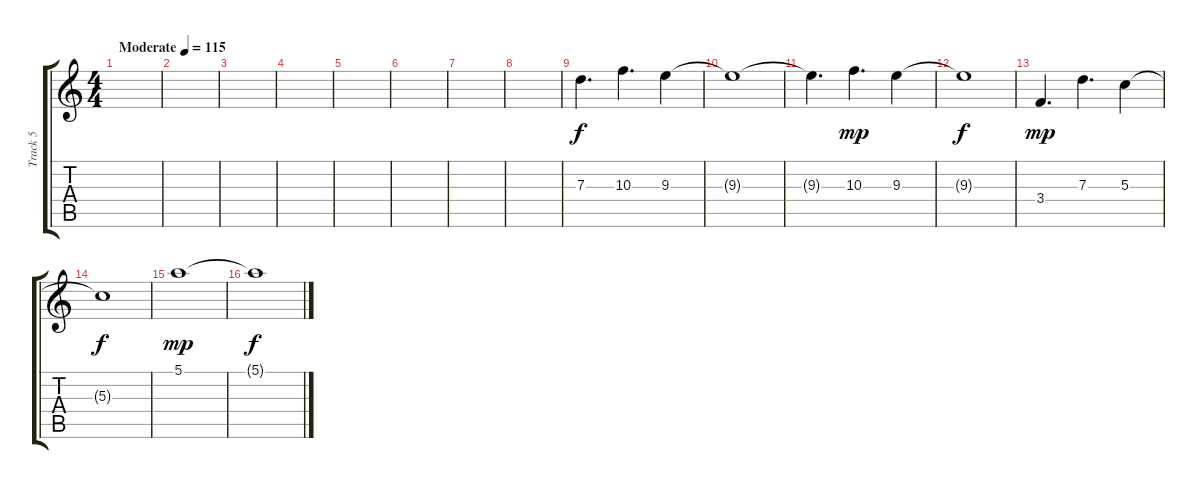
\track ("Track 5" "Track 5") {instrument electricguitarclean}
\staff {score tabs}
\tuning (E4 B3 G3 D3 A2 D2) {hide}
\ts (4 4)
\tempo (115 "Moderate")
\clef g2
\ks c
|
|
|
|
|
|
|
|
7.3.4{d instrument lead8bassandlead} 10.3.4{d} 9.3.4 |
9.3{t}.1{dy f} |
9.3{t}.4{d} 10.3.4{d dy mp} 9.3.4 |
9.3{t}.1{dy f} |
3.4.4{d dy mp} 7.3.4{d} 5.3.4 |
5.3{t}.1{dy f} |
5.1.1{dy mp} |
5.1{t}.1{dy f}
